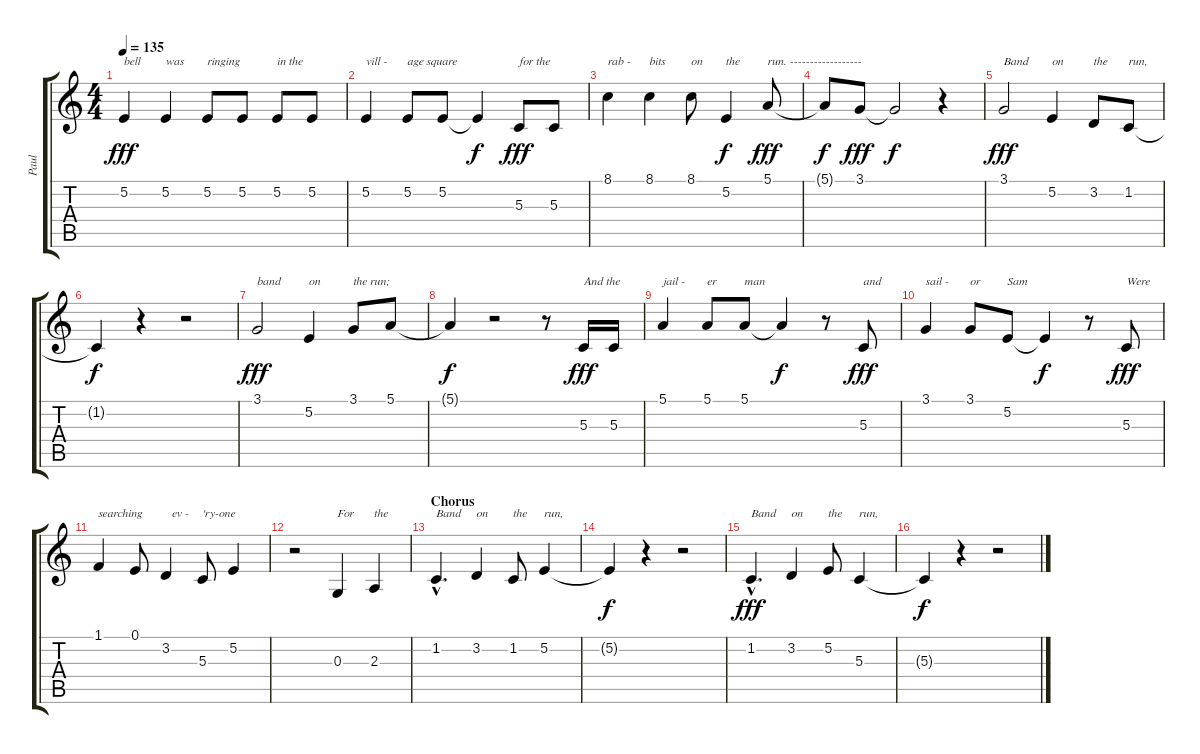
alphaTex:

\track ("Paul" "Paul") {instrument clarinet}
\staff {score tabs}
\tuning (E4 B3 G3 D3 A2 E2) {hide}
\ts (4 4)
\tempo 135
\clef g2
\ks c
5.2.4{txt "bell" dy fff} 5.2.4{txt "was"} 5.2.8{txt "ringing"} 5.2.8{txt " "} 5.2.8{txt "in the"} 5.2.8{txt " "} |
5.2.4{txt "vill -"} 5.2.8{txt "age square"} 5.2.8 5.2{t}.4{dy f} 5.3.8{txt "for the" dy fff} 5.3.8{txt " "} |
8.1.4{txt "rab -"} 8.1.4{txt "bits"} 8.1.8{txt "on"} 5.2.4{txt "the" dy f} 5.1.8{txt "run. ------------------" dy fff} |
5.1{t}.8{dy f} 3.1.8{dy fff} 3.1{t}.2{dy f} r.4 |
3.1.2{txt "Band" dy fff} 5.2.4{txt "on"} 3.2.8{txt "the"} 1.2.8{txt "run,"} |
1.2{t}.4{dy f} r.4 r.2 |
3.1.2{txt "band" dy fff} 5.2.4{txt "on"} 3.1.8{txt "the run;"} 5.1.8 |
5.1{t}.4{dy f} r.2 r.8{txt " "} 5.3.16{txt "And the" dy fff} 5.3.16 |
5.1.4{txt "jail -"} 5.1.8{txt "er"} 5.1.8{txt "man"} 5.1{t}.4{dy f} r.8 5.3.8{txt "and" dy fff} |
3.1.4{txt "sail -"} 3.1.8{txt "or"} 5.2.8{txt "Sam"} 5.2{t}.4{dy f} r.8 5.3.8{txt "Were" dy fff} |
1.1.4{txt "searching"} 0.1.8 3.2.4{txt "  ev -"} 5.3.8{txt "'ry-one"} 5.2.4 |
r.2 0.3.4{txt "For"} 2.3.4{txt "the"} |
\section ("" "Chorus")
1.2{hac}.4{d txt "Band"} 3.2.4{txt "on"} 1.2.8{txt "the"} 5.2.4{txt "run,"} |
5.2{t}.4{dy f} r.4 r.2 |
1.2{hac}.4{d txt "Band" dy fff} 3.2.4{txt "on"} 5.2.8{txt "the"} 5.3.4{txt "run,"} |
5.3{t}.4{dy f} r.4 r.2
